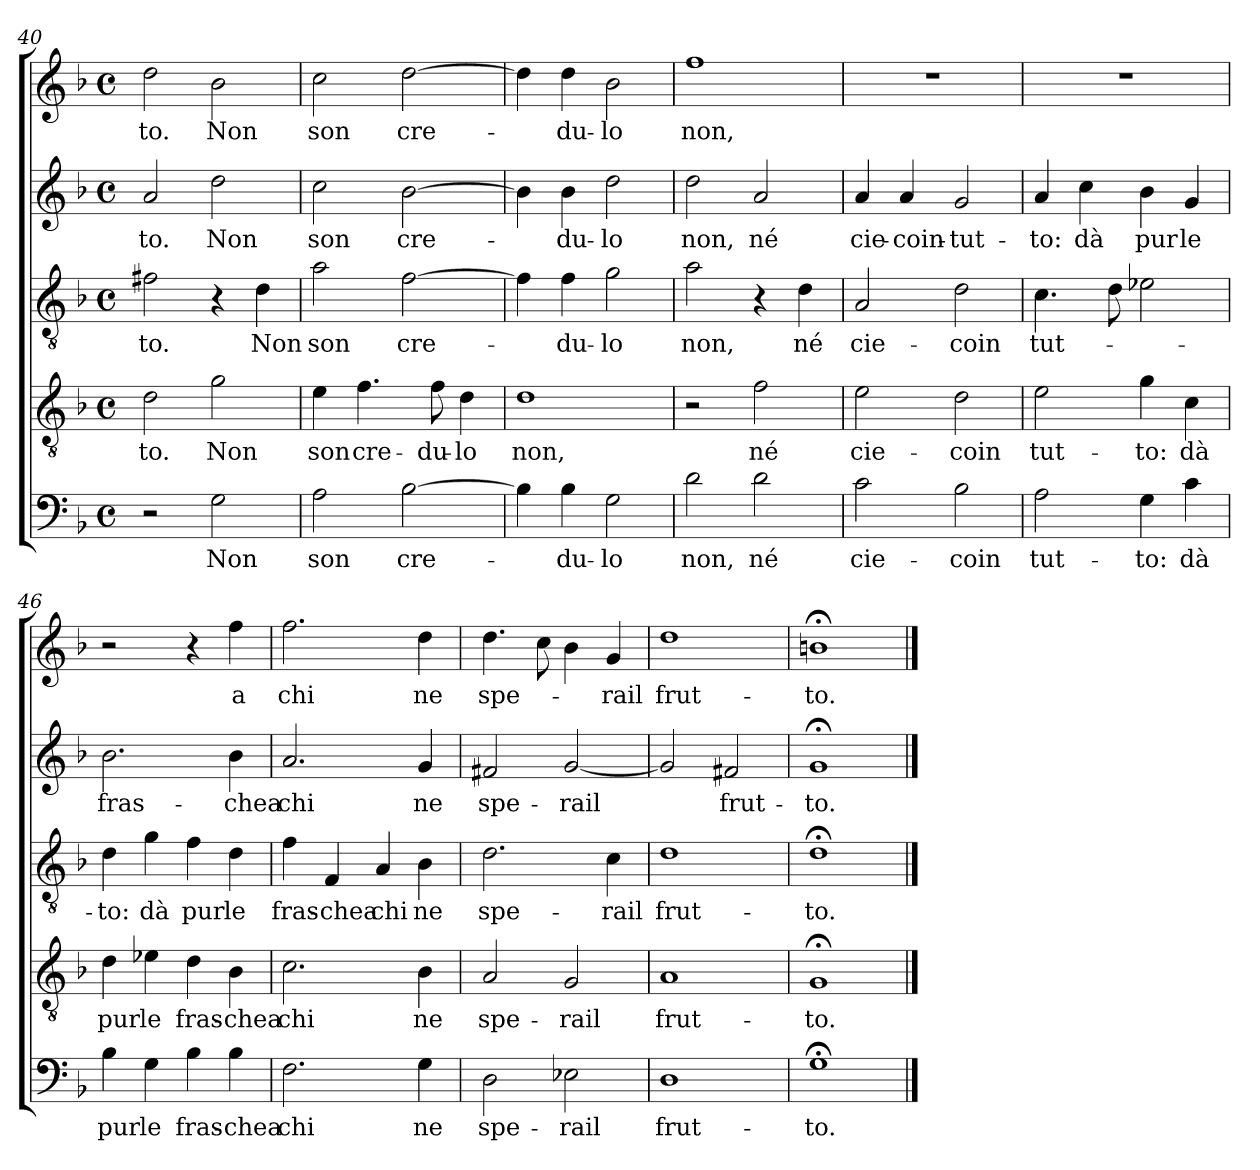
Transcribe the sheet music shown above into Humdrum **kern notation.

**kern	**text	**kern	**text	**kern	**text	**kern	**text	**kern	**text
*part5	*part5	*part4	*part4	*part3	*part3	*part2	*part2	*part1	*part1
*staff5	*staff5	*staff4	*staff4	*staff3	*staff3	*staff2	*staff2	*staff1	*staff1
*clefF4	*	*clefGv2	*	*clefGv2	*	*clefG2	*	*clefG2	*
*k[b-]	*	*k[b-]	*	*k[b-]	*	*k[b-]	*	*k[b-]	*
*F:	*	*F:	*	*F:	*	*F:	*	*F:	*
*M4/4	*	*M4/4	*	*M4/4	*	*M4/4	*	*M4/4	*
*met(c)	*	*met(c)	*	*met(c)	*	*met(c)	*	*met(c)	*
=40	=40	=40	=40	=40	=40	=40	=40	=40	=40
2r	.	2d\	-to.	2f#X\	-to.	2a/	-to.	2dd\	-to.
2G\	Non	2g\	Non	4r	.	2dd\	Non	2b-\	Non
.	.	.	.	4d\	Non	.	.	.	.
!!LO:PB:g=z
=41	=41	=41	=41	=41	=41	=41	=41	=41	=41
2A\	son	4e\	son	2a\	son	2cc\	son	2cc\	son
.	.	4.f\	cre-	.	.	.	.	.	.
[2B-\	cre-	.	.	[2f\	cre-	[2b-\	cre-	[2dd\	cre-
.	.	8f\	-du-	.	.	.	.	.	.
.	.	4d\	-lo	.	.	.	.	.	.
=42	=42	=42	=42	=42	=42	=42	=42	=42	=42
4B-\]	.	1d	non,	4f\]	.	4b-\]	.	4dd\]	.
4B-\	-du-	.	.	4f\	-du-	4b-\	-du-	4dd\	-du-
2G\	-lo	.	.	2g\	-lo	2dd\	-lo	2b-\	-lo
=43	=43	=43	=43	=43	=43	=43	=43	=43	=43
2d\	non,	2r	.	2a\	non,	2dd\	non,	1ff	non,
2d\	né	2f\	né	4r	.	2a/	né	.	.
.	.	.	.	4d\	né	.	.	.	.
=44	=44	=44	=44	=44	=44	=44	=44	=44	=44
2c\	cie-	2e\	cie-	2A/	cie-	4a/	cie-	1r	.
.	.	.	.	.	.	4a/	-coin-	.	.
2B-\	-coin	2d\	-coin	2d\	-coin	2g/	-tut-	.	.
=45	=45	=45	=45	=45	=45	=45	=45	=45	=45
2A\	tut-	2e\	tut-	4.c\	tut-	4a/	-to:	1r	.
.	.	.	.	.	.	4cc\	dà	.	.
.	.	.	.	8d\	.	.	.	.	.
4G\	-to:	4g\	-to:	2e-X\	.	4b-\	pur	.	.
4c\	dà	4c\	dà	.	.	4g/	le	.	.
!!LO:LB:g=z
=46	=46	=46	=46	=46	=46	=46	=46	=46	=46
4B-\	pur	4d\	pur	4d\	-to:	2.b-\	fras-	2r	.
4G\	le	4e-X\	le	4g\	dà	.	.	.	.
4B-\	fras-	4d\	fras-	4f\	pur	.	.	4r	.
4B-\	-chea	4B-\	-chea	4d\	le	4b-\	-chea	4ff\	a
=47	=47	=47	=47	=47	=47	=47	=47	=47	=47
2.F\	chi	2.c\	chi	4f\	fras-	2.a/	chi	2.ff\	chi
.	.	.	.	4F/	-chea	.	.	.	.
.	.	.	.	4A/	chi	.	.	.	.
4G\	ne	4B-\	ne	4B-\	ne	4g/	ne	4dd\	ne
=48	=48	=48	=48	=48	=48	=48	=48	=48	=48
2D\	spe-	2A/	spe-	2.d\	spe-	2f#X/	spe-	4.dd\	spe-
.	.	.	.	.	.	.	.	8cc\	.
2E-X\	-rail	2G/	-rail	.	.	[2g/	-rail	4b-\	.
.	.	.	.	4c\	-rail	.	.	4g/	-rail
=49	=49	=49	=49	=49	=49	=49	=49	=49	=49
1D	frut-	1A	frut-	1d	frut-	2g/]	.	1dd	frut-
.	.	.	.	.	.	2f#X/	frut-	.	.
=50	=50	=50	=50	=50	=50	=50	=50	=50	=50
1G;<	-to.	1G;<	-to.	1d;<	-to.	1g;<	-to.	1bn;<	-to.
==	==	==	==	==	==	==	==	==	==
*-	*-	*-	*-	*-	*-	*-	*-	*-	*-
